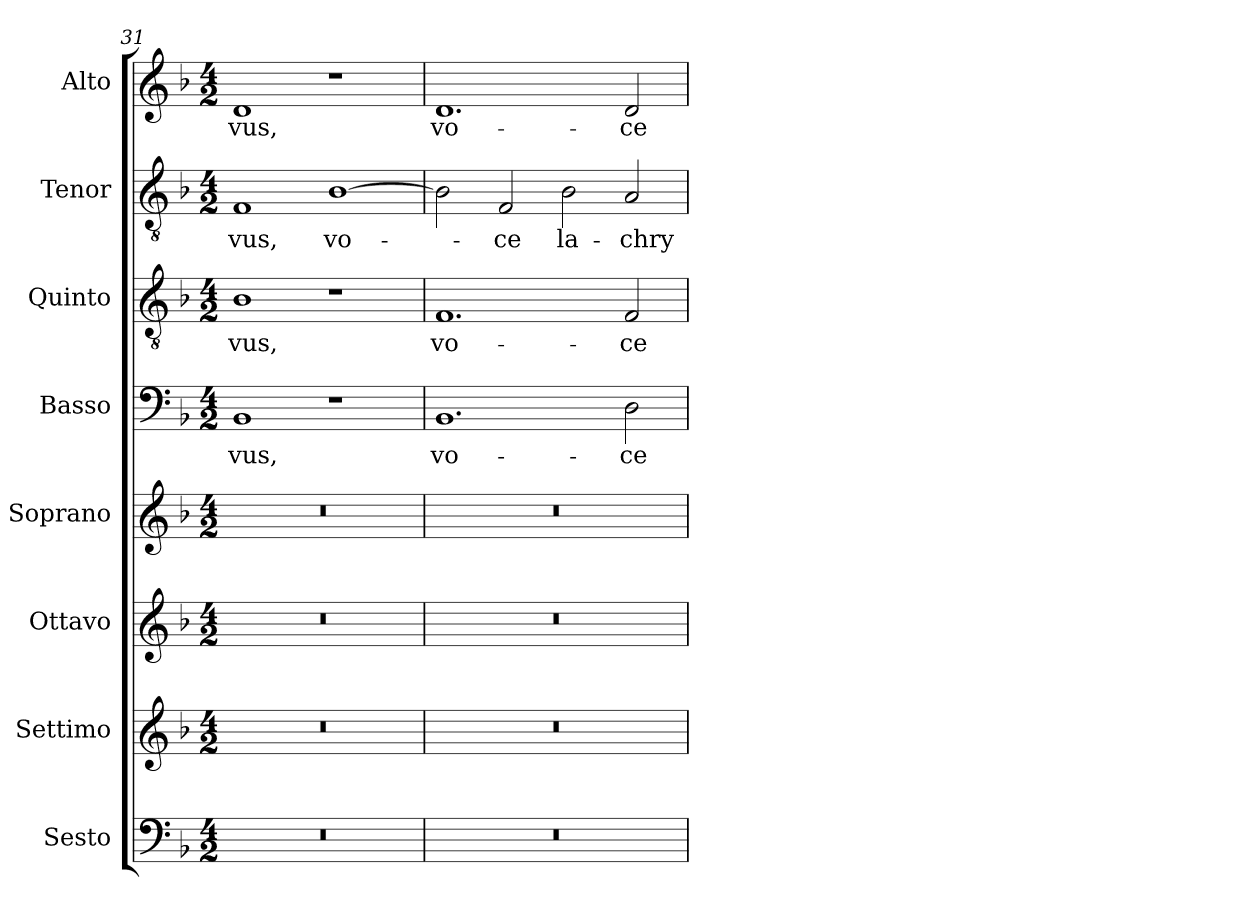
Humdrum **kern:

**kern	**kern	**kern	**kern	**kern	**text	**kern	**text	**kern	**text	**kern	**text
*part8	*part7	*part6	*part5	*part4	*part4	*part3	*part3	*part2	*part2	*part1	*part1
*staff8	*staff7	*staff6	*staff5	*staff4	*staff4	*staff3	*staff3	*staff2	*staff2	*staff1	*staff1
*I"Sesto	*I"Settimo	*I"Ottavo	*I"Soprano	*I"Basso	*	*I"Quinto	*	*I"Tenor	*	*I"Alto	*
*I'Ss.	*I'St.	*I'Ot.	*I'S.	*I'B.	*	*I'Q.	*	*I'T.	*	*I'A.	*
*clefF4	*clefG2	*clefG2	*clefG2	*clefF4	*	*clefGv2	*	*clefGv2	*	*clefG2	*
*	*	*	*	*	*	*ITrd7c12	*	*ITrd7c12	*	*	*
*k[b-]	*k[b-]	*k[b-]	*k[b-]	*k[b-]	*	*k[b-]	*	*k[b-]	*	*k[b-]	*
*F:	*F:	*F:	*F:	*F:	*	*F:	*	*F:	*	*F:	*
*M4/2	*M4/2	*M4/2	*M4/2	*M4/2	*	*M4/2	*	*M4/2	*	*M4/2	*
=31	=31	=31	=31	=31	=31	=31	=31	=31	=31	=31	=31
!LO:N:vis=1	!LO:N:vis=1	!LO:N:vis=1	!LO:N:vis=1	!	!	!	!	!	!	!	!
!	!	!	!	!	!LO:LY:b:color=#000000	!	!	!	!	!	!
!	!	!	!	!	!	!	!LO:LY:b:color=#000000	!	!	!	!
!	!	!	!	!	!	!	!	!	!LO:LY:b:color=#000000	!	!
!	!	!	!	!	!	!	!	!	!	!	!LO:LY:b:color=#000000
0r	0r	0r	0r	1BB-i	-vus,	1BB-i	-vus,	1FFi	-vus,	1di	-vus,
!	!	!	!	!	!	!	!	!	!LO:LY:b:color=#000000	!	!
.	.	.	.	1r	.	1r	.	[1BB-i	vo-	1r	.
!!LO:LB:g=z
=32	=32	=32	=32	=32	=32	=32	=32	=32	=32	=32	=32
!LO:N:vis=1	!LO:N:vis=1	!LO:N:vis=1	!LO:N:vis=1	!	!	!	!	!	!	!	!
!	!	!	!	!	!LO:LY:b:color=#000000	!	!	!	!	!	!
!	!	!	!	!	!	!	!LO:LY:b:color=#000000	!	!	!	!
!	!	!	!	!	!	!	!	!	!	!	!LO:LY:b:color=#000000
0r	0r	0r	0r	1.BB-i	vo-	1.FFi	vo-	2BB-i\]	.	1.di	vo-
!	!	!	!	!	!	!	!	!	!LO:LY:b:color=#000000	!	!
.	.	.	.	.	.	.	.	2FFi/	-ce	.	.
!	!	!	!	!	!	!	!	!	!LO:LY:b:color=#000000	!	!
.	.	.	.	.	.	.	.	2BB-i\	la-	.	.
!	!	!	!	!	!LO:LY:b:color=#000000	!	!	!	!	!	!
!	!	!	!	!	!	!	!LO:LY:b:color=#000000	!	!	!	!
!	!	!	!	!	!	!	!	!	!LO:LY:b:color=#000000	!	!
!	!	!	!	!	!	!	!	!	!	!	!LO:LY:b:color=#000000
.	.	.	.	2Di\	-ce	2FFi/	-ce	2AAi/	-chry-	2di/	-ce
=	=	=	=	=	=	=	=	=	=	=	=
*-	*-	*-	*-	*-	*-	*-	*-	*-	*-	*-	*-
